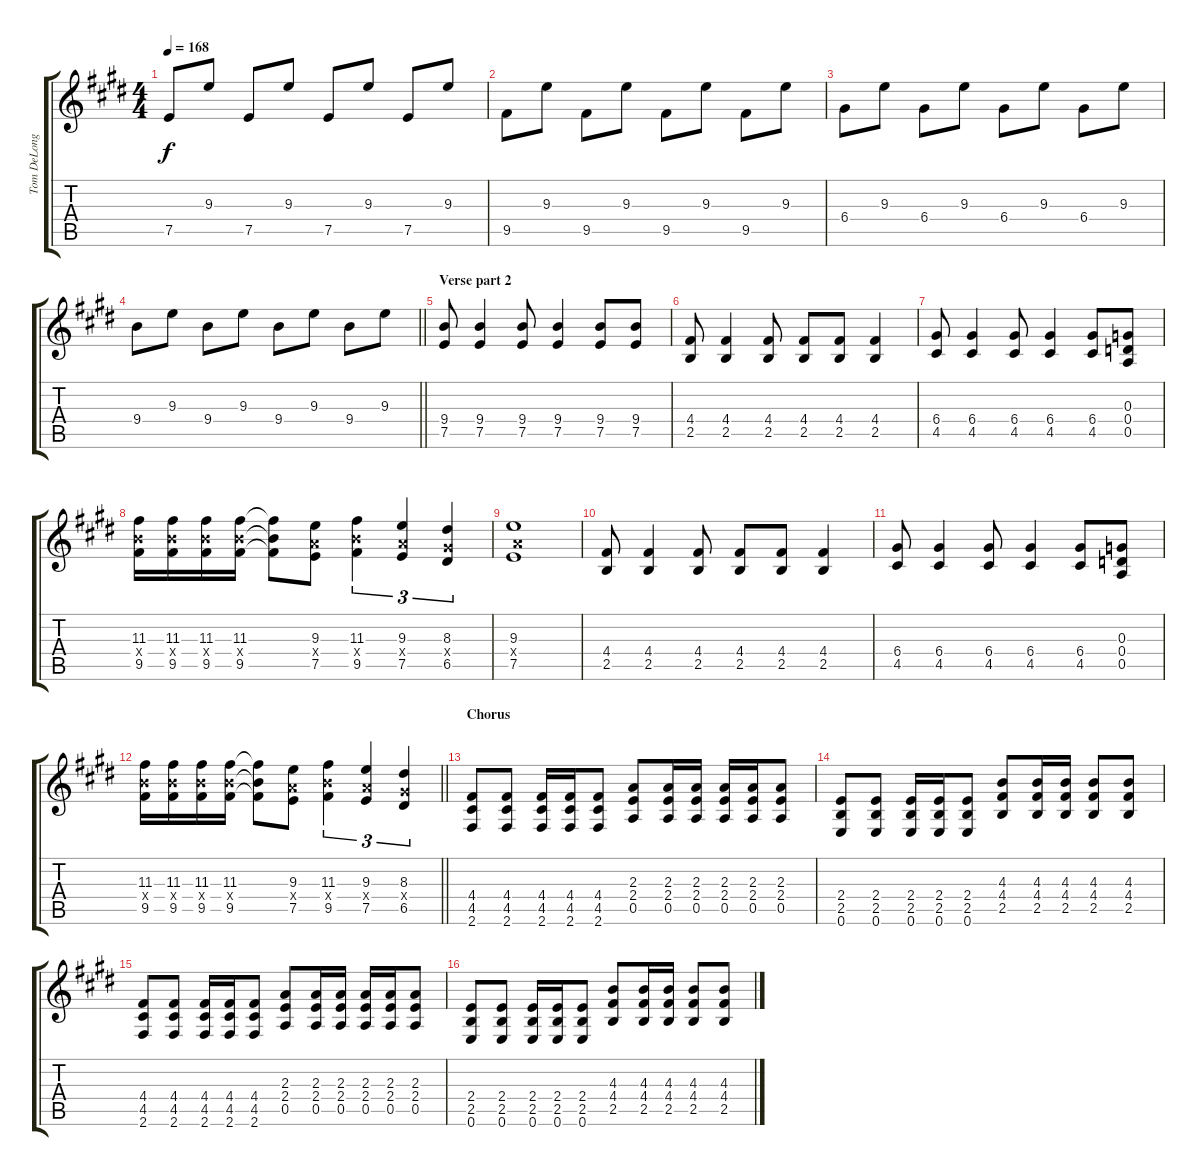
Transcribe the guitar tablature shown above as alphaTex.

\track ("Tom DeLonge Rhythm" "Tom DeLong") {instrument overdrivenguitar}
\staff {score tabs}
\tuning (E4 B3 G3 D3 A2 E2) {hide}
\ts (4 4)
\tempo 168
\clef g2
\ks e
7.5.8{dy f} 9.3.8 7.5.8 9.3.8 7.5.8 9.3.8 7.5.8 9.3.8 |
9.5.8 9.3.8 9.5.8 9.3.8 9.5.8 9.3.8 9.5.8 9.3.8 |
6.4.8 9.3.8 6.4.8 9.3.8 6.4.8 9.3.8 6.4.8 9.3.8 |
\barLineRight lightlight
9.4.8 9.3.8 9.4.8 9.3.8 9.4.8 9.3.8 9.4.8 9.3.8 |
\section ("" "Verse part 2")
(9.4 7.5).8 (9.4 7.5).4 (9.4 7.5).8 (9.4 7.5).4 (9.4 7.5).8 (9.4 7.5).8 |
(4.4 2.5).8 (4.4 2.5).4 (4.4 2.5).8 (4.4 2.5).8 (4.4 2.5).8 (4.4 2.5).4 |
(6.4 4.5).8 (6.4 4.5).4 (6.4 4.5).8 (6.4 4.5).4 (6.4 4.5).8 (0.3 0.4 0.5).8 |
(11.3 9.4{x} 9.5).16 (11.3 9.4{x} 9.5).16 (11.3 9.4{x} 9.5).16 (11.3 9.4{x} 9.5).16 (11.3{t} 9.4{t} 9.5{t}).8 (9.3 7.4{x} 7.5).8 (11.3 9.4{x} 9.5).4{tu (3 2)} (9.3 7.4{x} 7.5).4{tu (3 2)} (8.3 6.4{x} 6.5).4{tu (3 2)} |
(9.3 7.4{x} 7.5).1 |
(4.4 2.5).8 (4.4 2.5).4 (4.4 2.5).8 (4.4 2.5).8 (4.4 2.5).8 (4.4 2.5).4 |
(6.4 4.5).8 (6.4 4.5).4 (6.4 4.5).8 (6.4 4.5).4 (6.4 4.5).8 (0.3 0.4 0.5).8 |
\barLineRight lightlight
(11.3 9.4{x} 9.5).16 (11.3 9.4{x} 9.5).16 (11.3 9.4{x} 9.5).16 (11.3 9.4{x} 9.5).16 (11.3{t} 9.4{t} 9.5{t}).8 (9.3 7.4{x} 7.5).8 (11.3 9.4{x} 9.5).4{tu (3 2)} (9.3 7.4{x} 7.5).4{tu (3 2)} (8.3 6.4{x} 6.5).4{tu (3 2)} |
\section ("" "Chorus")
(4.4 4.5 2.6).8 (4.4 4.5 2.6).8 (4.4 4.5 2.6).16 (4.4 4.5 2.6).16 (4.4 4.5 2.6).8 (2.3 2.4 0.5).8 (2.3 2.4 0.5).16 (2.3 2.4 0.5).16 (2.3 2.4 0.5).16 (2.3 2.4 0.5).16 (2.3 2.4 0.5).8 |
(2.4 2.5 0.6).8 (2.4 2.5 0.6).8 (2.4 2.5 0.6).16 (2.4 2.5 0.6).16 (2.4 2.5 0.6).8 (4.3 4.4 2.5).8 (4.3 4.4 2.5).16 (4.3 4.4 2.5).16 (4.3 4.4 2.5).8 (4.3 4.4 2.5).8 |
(4.4 4.5 2.6).8 (4.4 4.5 2.6).8 (4.4 4.5 2.6).16 (4.4 4.5 2.6).16 (4.4 4.5 2.6).8 (2.3 2.4 0.5).8 (2.3 2.4 0.5).16 (2.3 2.4 0.5).16 (2.3 2.4 0.5).16 (2.3 2.4 0.5).16 (2.3 2.4 0.5).8 |
(2.4 2.5 0.6).8 (2.4 2.5 0.6).8 (2.4 2.5 0.6).16 (2.4 2.5 0.6).16 (2.4 2.5 0.6).8 (4.3 4.4 2.5).8 (4.3 4.4 2.5).16 (4.3 4.4 2.5).16 (4.3 4.4 2.5).8 (4.3 4.4 2.5).8
